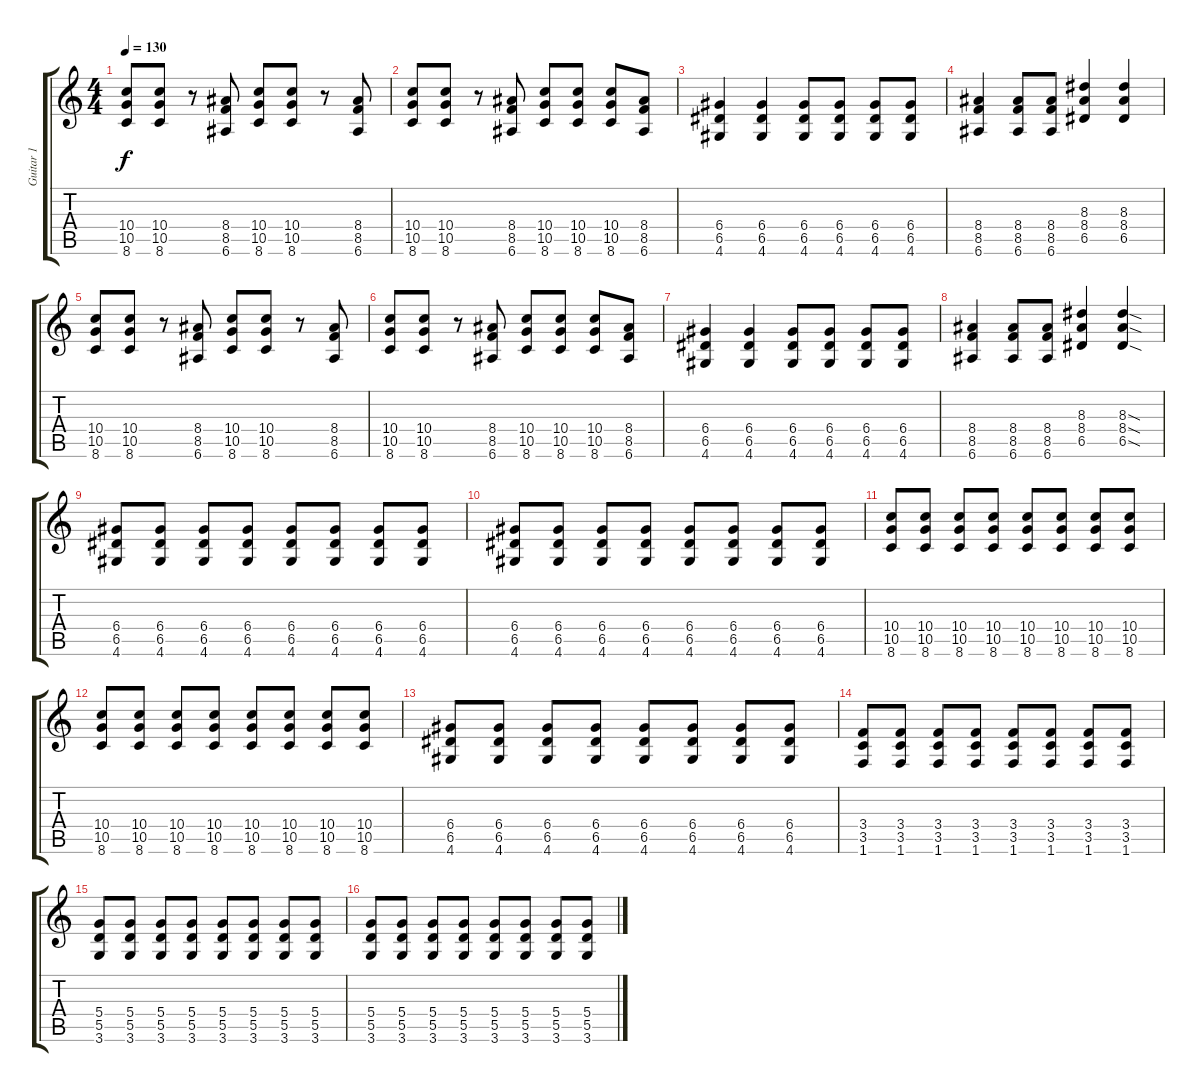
\track ("Guitar 1" "Guitar 1") {instrument distortionguitar}
\staff {score tabs}
\tuning (E4 B3 G3 D3 A2 E2) {hide}
\ts (4 4)
\tempo 130
\clef g2
\ks c
(10.4 10.5 8.6).8{dy f} (10.4 10.5 8.6).8 r.8 (8.4 8.5 6.6).8 (10.4 10.5 8.6).8 (10.4 10.5 8.6).8 r.8 (8.4 8.5 6.6).8 |
(10.4 10.5 8.6).8 (10.4 10.5 8.6).8 r.8 (8.4 8.5 6.6).8 (10.4 10.5 8.6).8 (10.4 10.5 8.6).8 (10.4 10.5 8.6).8 (8.4 8.5 6.6).8 |
(6.4 6.5 4.6).4 (6.4 6.5 4.6).4 (6.4 6.5 4.6).8 (6.4 6.5 4.6).8 (6.4 6.5 4.6).8 (6.4 6.5 4.6).8 |
(8.4 8.5 6.6).4 (8.4 8.5 6.6).8 (8.4 8.5 6.6).8 (8.3 8.4 6.5).4 (8.3 8.4 6.5).4 |
(10.4 10.5 8.6).8 (10.4 10.5 8.6).8 r.8 (8.4 8.5 6.6).8 (10.4 10.5 8.6).8 (10.4 10.5 8.6).8 r.8 (8.4 8.5 6.6).8 |
(10.4 10.5 8.6).8 (10.4 10.5 8.6).8 r.8 (8.4 8.5 6.6).8 (10.4 10.5 8.6).8 (10.4 10.5 8.6).8 (10.4 10.5 8.6).8 (8.4 8.5 6.6).8 |
(6.4 6.5 4.6).4 (6.4 6.5 4.6).4 (6.4 6.5 4.6).8 (6.4 6.5 4.6).8 (6.4 6.5 4.6).8 (6.4 6.5 4.6).8 |
(8.4 8.5 6.6).4 (8.4 8.5 6.6).8 (8.4 8.5 6.6).8 (8.3 8.4 6.5).4 (8.3{sod} 8.4{sod} 6.5{sod}).4 |
(6.4 6.5 4.6).8 (6.4 6.5 4.6).8 (6.4 6.5 4.6).8 (6.4 6.5 4.6).8 (6.4 6.5 4.6).8 (6.4 6.5 4.6).8 (6.4 6.5 4.6).8 (6.4 6.5 4.6).8 |
(6.4 6.5 4.6).8 (6.4 6.5 4.6).8 (6.4 6.5 4.6).8 (6.4 6.5 4.6).8 (6.4 6.5 4.6).8 (6.4 6.5 4.6).8 (6.4 6.5 4.6).8 (6.4 6.5 4.6).8 |
(10.4 10.5 8.6).8 (10.4 10.5 8.6).8 (10.4 10.5 8.6).8 (10.4 10.5 8.6).8 (10.4 10.5 8.6).8 (10.4 10.5 8.6).8 (10.4 10.5 8.6).8 (10.4 10.5 8.6).8 |
(10.4 10.5 8.6).8 (10.4 10.5 8.6).8 (10.4 10.5 8.6).8 (10.4 10.5 8.6).8 (10.4 10.5 8.6).8 (10.4 10.5 8.6).8 (10.4 10.5 8.6).8 (10.4 10.5 8.6).8 |
(6.4 6.5 4.6).8 (6.4 6.5 4.6).8 (6.4 6.5 4.6).8 (6.4 6.5 4.6).8 (6.4 6.5 4.6).8 (6.4 6.5 4.6).8 (6.4 6.5 4.6).8 (6.4 6.5 4.6).8 |
(3.4 3.5 1.6).8 (3.4 3.5 1.6).8 (3.4 3.5 1.6).8 (3.4 3.5 1.6).8 (3.4 3.5 1.6).8 (3.4 3.5 1.6).8 (3.4 3.5 1.6).8 (3.4 3.5 1.6).8 |
(5.4 5.5 3.6).8 (5.4 5.5 3.6).8 (5.4 5.5 3.6).8 (5.4 5.5 3.6).8 (5.4 5.5 3.6).8 (5.4 5.5 3.6).8 (5.4 5.5 3.6).8 (5.4 5.5 3.6).8 |
(5.4 5.5 3.6).8 (5.4 5.5 3.6).8 (5.4 5.5 3.6).8 (5.4 5.5 3.6).8 (5.4 5.5 3.6).8 (5.4 5.5 3.6).8 (5.4 5.5 3.6).8 (5.4 5.5 3.6).8
